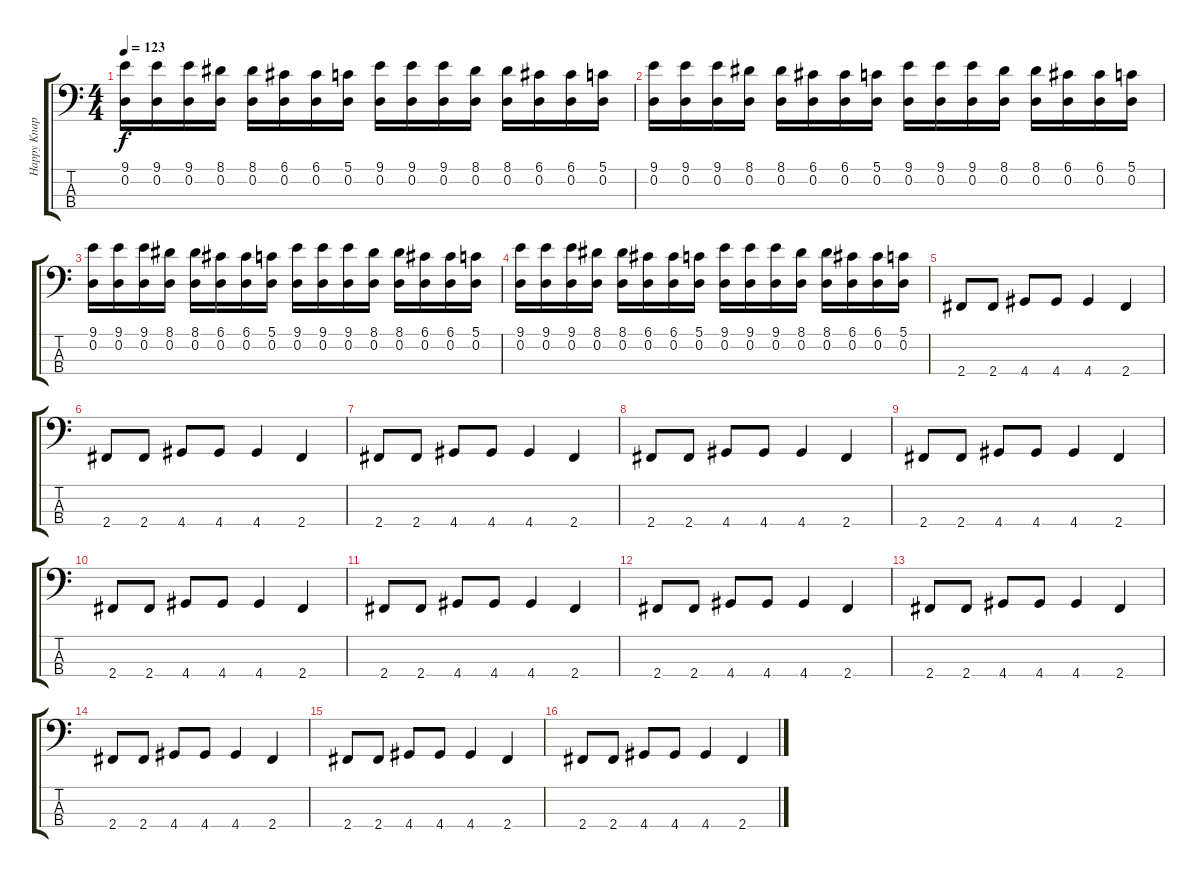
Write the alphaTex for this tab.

\track ("Happy Knappy (Bass)" "Happy Knap") {instrument electricbasspick}
\staff {score tabs}
\tuning (G2 D2 A1 E1) {hide}
\ts (4 4)
\tempo 123
\clef f4
\ks c
(9.1 0.2).16{dy f} (9.1 0.2).16 (9.1 0.2).16 (8.1 0.2).16 (8.1 0.2).16 (6.1 0.2).16 (6.1 0.2).16 (5.1 0.2).16 (9.1 0.2).16 (9.1 0.2).16 (9.1 0.2).16 (8.1 0.2).16 (8.1 0.2).16 (6.1 0.2).16 (6.1 0.2).16 (5.1 0.2).16 |
(9.1 0.2).16 (9.1 0.2).16 (9.1 0.2).16 (8.1 0.2).16 (8.1 0.2).16 (6.1 0.2).16 (6.1 0.2).16 (5.1 0.2).16 (9.1 0.2).16 (9.1 0.2).16 (9.1 0.2).16 (8.1 0.2).16 (8.1 0.2).16 (6.1 0.2).16 (6.1 0.2).16 (5.1 0.2).16 |
(9.1 0.2).16 (9.1 0.2).16 (9.1 0.2).16 (8.1 0.2).16 (8.1 0.2).16 (6.1 0.2).16 (6.1 0.2).16 (5.1 0.2).16 (9.1 0.2).16 (9.1 0.2).16 (9.1 0.2).16 (8.1 0.2).16 (8.1 0.2).16 (6.1 0.2).16 (6.1 0.2).16 (5.1 0.2).16 |
(9.1 0.2).16 (9.1 0.2).16 (9.1 0.2).16 (8.1 0.2).16 (8.1 0.2).16 (6.1 0.2).16 (6.1 0.2).16 (5.1 0.2).16 (9.1 0.2).16 (9.1 0.2).16 (9.1 0.2).16 (8.1 0.2).16 (8.1 0.2).16 (6.1 0.2).16 (6.1 0.2).16 (5.1 0.2).16 |
2.4.8 2.4.8 4.4.8 4.4.8 4.4.4 2.4.4 |
2.4.8 2.4.8 4.4.8 4.4.8 4.4.4 2.4.4 |
2.4.8 2.4.8 4.4.8 4.4.8 4.4.4 2.4.4 |
2.4.8 2.4.8 4.4.8 4.4.8 4.4.4 2.4.4 |
2.4.8 2.4.8 4.4.8 4.4.8 4.4.4 2.4.4 |
2.4.8 2.4.8 4.4.8 4.4.8 4.4.4 2.4.4 |
2.4.8 2.4.8 4.4.8 4.4.8 4.4.4 2.4.4 |
2.4.8 2.4.8 4.4.8 4.4.8 4.4.4 2.4.4 |
2.4.8 2.4.8 4.4.8 4.4.8 4.4.4 2.4.4 |
2.4.8 2.4.8 4.4.8 4.4.8 4.4.4 2.4.4 |
2.4.8 2.4.8 4.4.8 4.4.8 4.4.4 2.4.4 |
2.4.8 2.4.8 4.4.8 4.4.8 4.4.4 2.4.4
